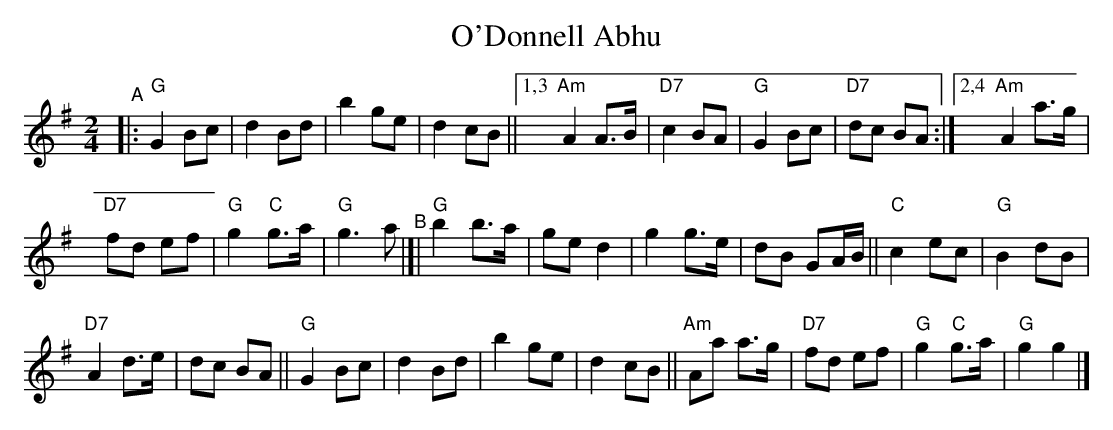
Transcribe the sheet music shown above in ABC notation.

X:1
T: O'Donnell Abhu
M: 2/4
L: 1/8
K: G
"^A"\
|: "G"G2 Bc | d2 Bd | b2 ge | d2 cB ||[1,3 "Am"A2 A>B | "D7"c2 BA | "G"G2 Bc |"D7"dc BA :|[2,4 "Am"A2 a>g |
"D7"fd ef | "G"g2 "C"g>a | "G"g3 a "^B"|[| "G"b2 b>a | ge d2 | g2 g>e | dB GA/B/ || "C"c2 ec | "G"B2 dB |
"D7"A2 d>e | dc BA || "G"G2 Bc | d2 Bd | b2 ge | d2 cB || "Am"Aa a>g | "D7"fd ef | "G"g2 "C"g>a |"G"g2 g2 |]
